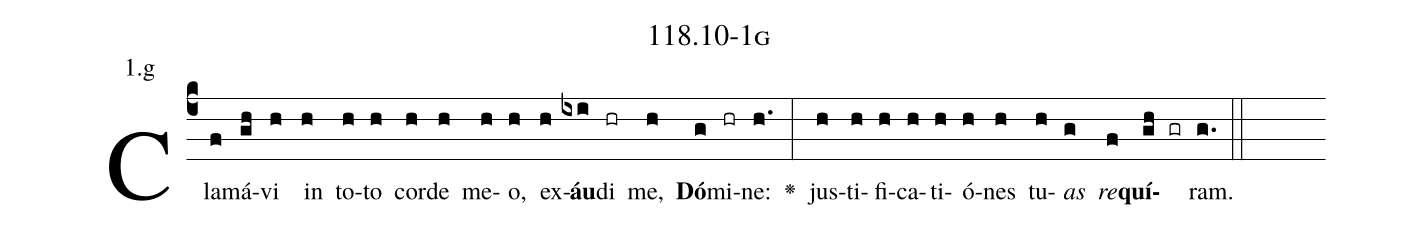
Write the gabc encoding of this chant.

name: 118.10-1g;
annotation: 1.g;
%%
(c4)Cla(f)má(gh)vi(h) in(h) to(h)to(h) cor(h)de(h) me(h)o,(h) ex(h)<b>áu</b>(ixi)di(hr) me,(h) <b>Dó</b>(g)mi(hr)ne:(h.) <v>\greheightstar</v>(:) jus(h)ti(h)fi(h)ca(h)ti(h)ó(h)nes(h) tu(h)<i>as</i>(g) <i>re</i>(f)<b>quí</b>(gh gr)ram.(g.) (::)


%E(h) u(h) o(g) u(f) a(gh) e.(g.) (::)
